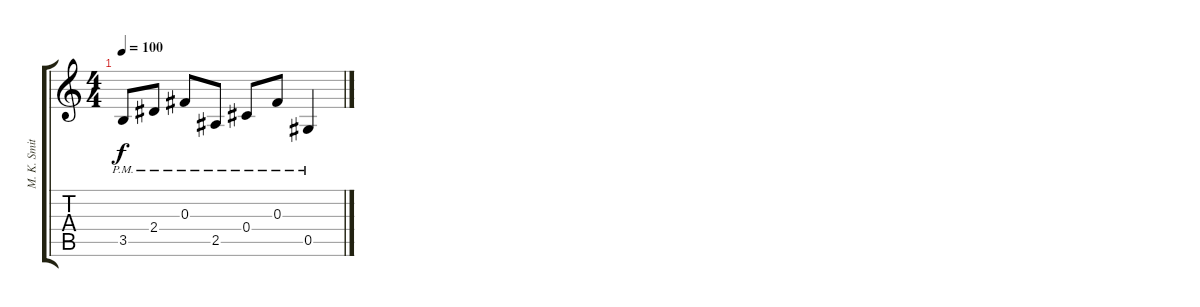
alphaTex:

\track ("M. K. Smith " "M. K. Smit") {instrument distortionguitar}
\staff {score tabs}
\tuning (Eb4 Bb3 Gb3 Db3 Ab2 Eb2) {hide}
\ts (4 4)
\tempo 100
\clef g2
\ks c
3.5{pm}.8{dy f} 2.4{pm}.8 0.3{pm}.8 2.5{pm}.8 0.4{pm}.8 0.3{pm}.8 0.5{pm}.4
